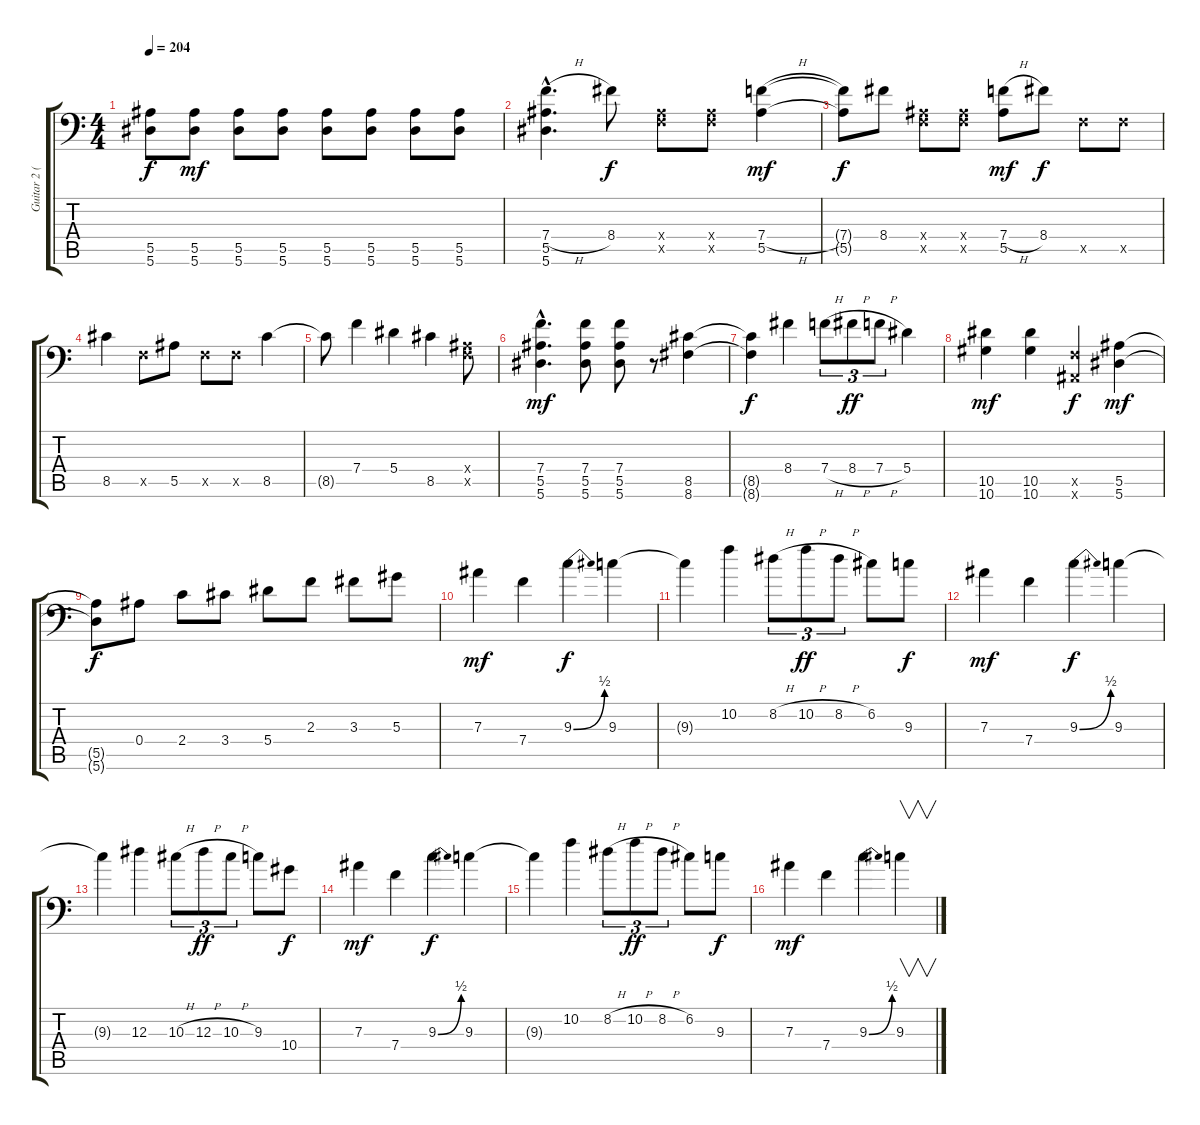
\track ("Guitar 2 (Lead)" "Guitar 2 (") {instrument distortionguitar}
\staff {score tabs}
\tuning (C4 G3 Eb3 Bb2 F2 Bb1) {hide}
\ts (4 4)
\tempo 204
\clef f4
\ks c
(5.5{t} 5.6{t}).8{dy f} (5.5 5.6).8{dy mf} (5.5 5.6).8 (5.5 5.6).8 (5.5 5.6).8 (5.5 5.6).8 (5.5 5.6).8 (5.5 5.6).8 |
(7.4{h hac} 5.5{hac} 5.6{hac}).4{d} 8.4.8{dy f} (0.4{x} 0.5{x}).8 (0.4{x} 0.5{x}).8 (7.4{h} 5.5).4{dy mf} |
(7.4{t} 5.5{t}).8{dy f} 8.4.8 (0.4{x} 0.5{x}).8 (0.4{x} 0.5{x}).8 (7.4{h} 5.5).8{dy mf} 8.4.8{dy f} 0.5{x}.8 0.5{x}.8 |
8.5.4 0.5{x}.8 5.5.8 0.5{x}.8 0.5{x}.8 8.5.4 |
8.5{t}.8 7.4.4 5.4.4 8.5.4 (0.4{x} 0.5{x}).8 |
(7.4{hac} 5.5{hac} 5.6{hac}).4{d dy mf} (7.4 5.5 5.6).8 (7.4 5.5 5.6).8 r.8 (8.5 8.6).4 |
(8.5{t} 8.6{t}).4{dy f} 8.4.4 7.4{h}.8{tu (3 2)} 8.4{h}.8{tu (3 2) dy ff} 7.4{h}.8{tu (3 2)} 5.4.4 |
(10.5 10.6).4{dy mf} (10.5 10.6).4 (0.5{x} 0.6{x}).4{dy f} (5.5 5.6).4{dy mf} |
(5.5{t} 5.6{t}).8{dy f} 0.4.8 2.4.8 3.4.8 5.4.8 2.3.8 3.3.8 5.3.8 |
7.3.4{dy mf balance 11} 7.4.4 9.3{be (bend 0 0 60 2)}.4{dy f} 9.3.4 |
9.3{t}.4 10.2.4 8.2{h}.8{tu (3 2)} 10.2{h}.8{tu (3 2) dy ff} 8.2{h}.8{tu (3 2)} 6.2.8 9.3.8{dy f} |
7.3.4{dy mf} 7.4.4 9.3{be (bend 0 0 60 2)}.4{dy f} 9.3.4 |
9.3{t}.4 12.3.4 10.3{h}.8{tu (3 2)} 12.3{h}.8{tu (3 2) dy ff} 10.3{h}.8{tu (3 2)} 9.3.8 10.4.8{dy f} |
7.3.4{dy mf} 7.4.4 9.3{be (bend 0 0 60 2)}.4{dy f} 9.3.4 |
9.3{t}.4 10.2.4 8.2{h}.8{tu (3 2)} 10.2{h}.8{tu (3 2) dy ff} 8.2{h}.8{tu (3 2)} 6.2.8 9.3.8{dy f} |
7.3.4{dy mf} 7.4.4 9.3{be (bend 0 0 60 2)}.4 9.3.4{v}
